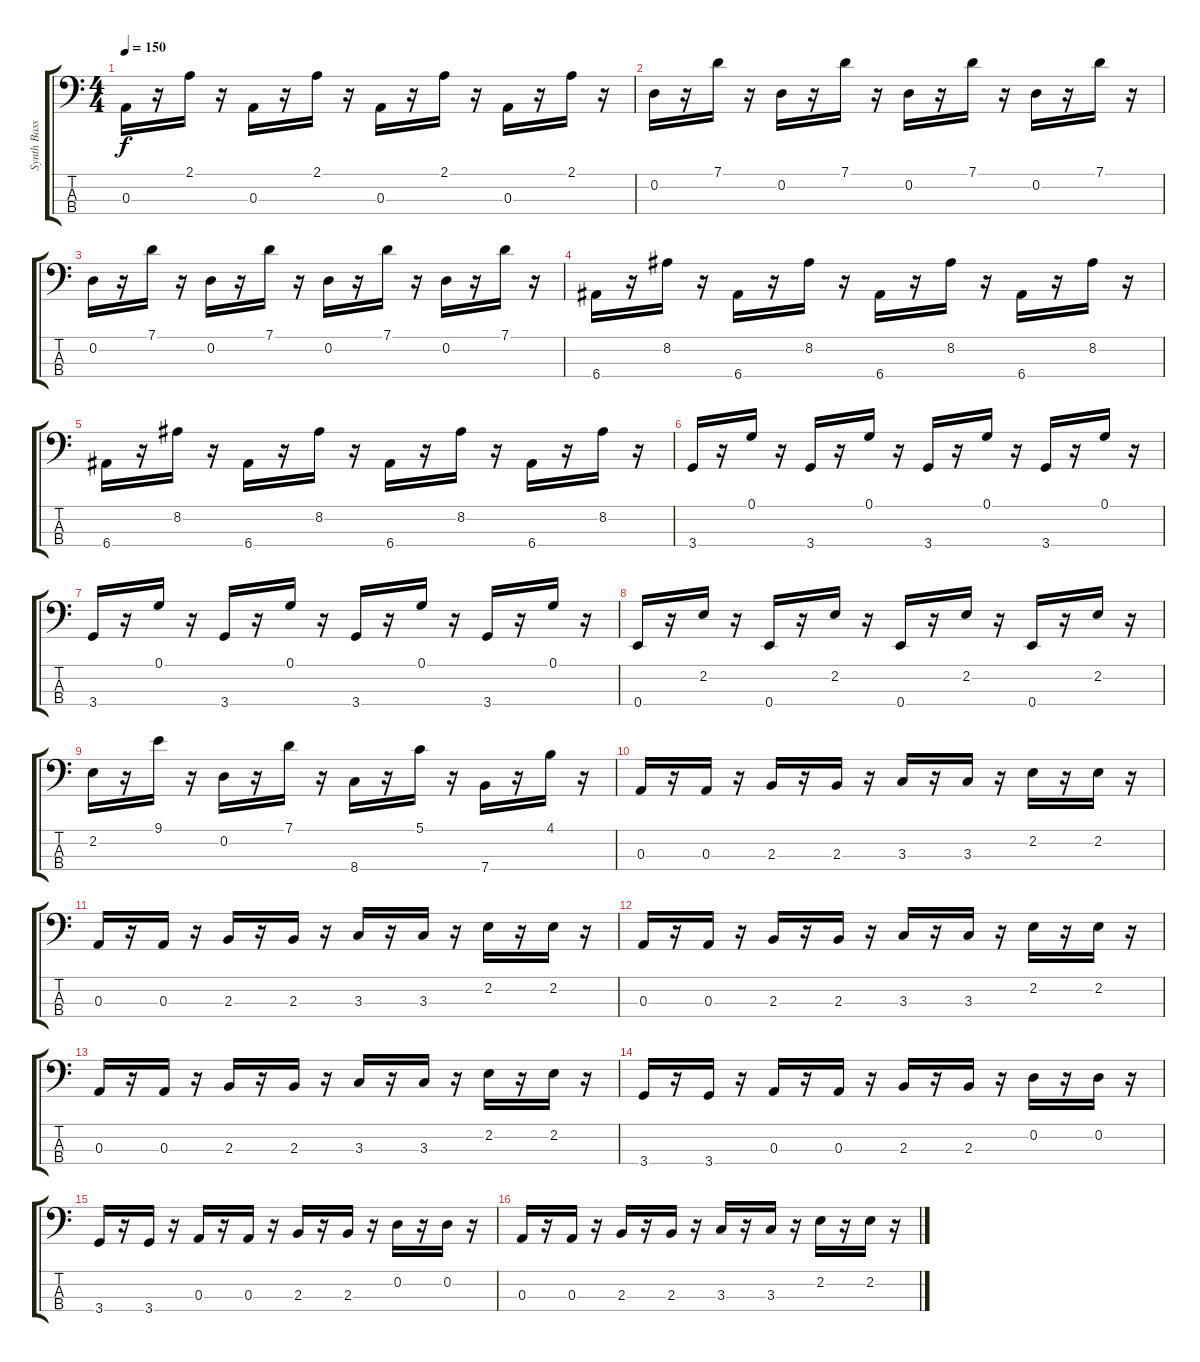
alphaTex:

\track ("Synth Bass" "Synth Bass") {instrument synthbass2}
\staff {score tabs}
\tuning (G2 D2 A1 E1) {hide}
\ts (4 4)
\tempo 150
\clef f4
\ks c
0.3.16{dy f} r.16 2.1.16 r.16 0.3.16 r.16 2.1.16 r.16 0.3.16 r.16 2.1.16 r.16 0.3.16 r.16 2.1.16 r.16 |
0.2.16 r.16 7.1.16 r.16 0.2.16 r.16 7.1.16 r.16 0.2.16 r.16 7.1.16 r.16 0.2.16 r.16 7.1.16 r.16 |
0.2.16 r.16 7.1.16 r.16 0.2.16 r.16 7.1.16 r.16 0.2.16 r.16 7.1.16 r.16 0.2.16 r.16 7.1.16 r.16 |
6.4.16 r.16 8.2.16 r.16 6.4.16 r.16 8.2.16 r.16 6.4.16 r.16 8.2.16 r.16 6.4.16 r.16 8.2.16 r.16 |
6.4.16 r.16 8.2.16 r.16 6.4.16 r.16 8.2.16 r.16 6.4.16 r.16 8.2.16 r.16 6.4.16 r.16 8.2.16 r.16 |
3.4.16 r.16 0.1.16 r.16 3.4.16 r.16 0.1.16 r.16 3.4.16 r.16 0.1.16 r.16 3.4.16 r.16 0.1.16 r.16 |
3.4.16 r.16 0.1.16 r.16 3.4.16 r.16 0.1.16 r.16 3.4.16 r.16 0.1.16 r.16 3.4.16 r.16 0.1.16 r.16 |
0.4.16 r.16 2.2.16 r.16 0.4.16 r.16 2.2.16 r.16 0.4.16 r.16 2.2.16 r.16 0.4.16 r.16 2.2.16 r.16 |
2.2.16 r.16 9.1.16 r.16 0.2.16 r.16 7.1.16 r.16 8.4.16 r.16 5.1.16 r.16 7.4.16 r.16 4.1.16 r.16 |
0.3.16 r.16 0.3.16 r.16 2.3.16 r.16 2.3.16 r.16 3.3.16 r.16 3.3.16 r.16 2.2.16 r.16 2.2.16 r.16 |
0.3.16 r.16 0.3.16 r.16 2.3.16 r.16 2.3.16 r.16 3.3.16 r.16 3.3.16 r.16 2.2.16 r.16 2.2.16 r.16 |
0.3.16 r.16 0.3.16 r.16 2.3.16 r.16 2.3.16 r.16 3.3.16 r.16 3.3.16 r.16 2.2.16 r.16 2.2.16 r.16 |
0.3.16 r.16 0.3.16 r.16 2.3.16 r.16 2.3.16 r.16 3.3.16 r.16 3.3.16 r.16 2.2.16 r.16 2.2.16 r.16 |
3.4.16 r.16 3.4.16 r.16 0.3.16 r.16 0.3.16 r.16 2.3.16 r.16 2.3.16 r.16 0.2.16 r.16 0.2.16 r.16 |
3.4.16 r.16 3.4.16 r.16 0.3.16 r.16 0.3.16 r.16 2.3.16 r.16 2.3.16 r.16 0.2.16 r.16 0.2.16 r.16 |
0.3.16 r.16 0.3.16 r.16 2.3.16 r.16 2.3.16 r.16 3.3.16 r.16 3.3.16 r.16 2.2.16 r.16 2.2.16 r.16
